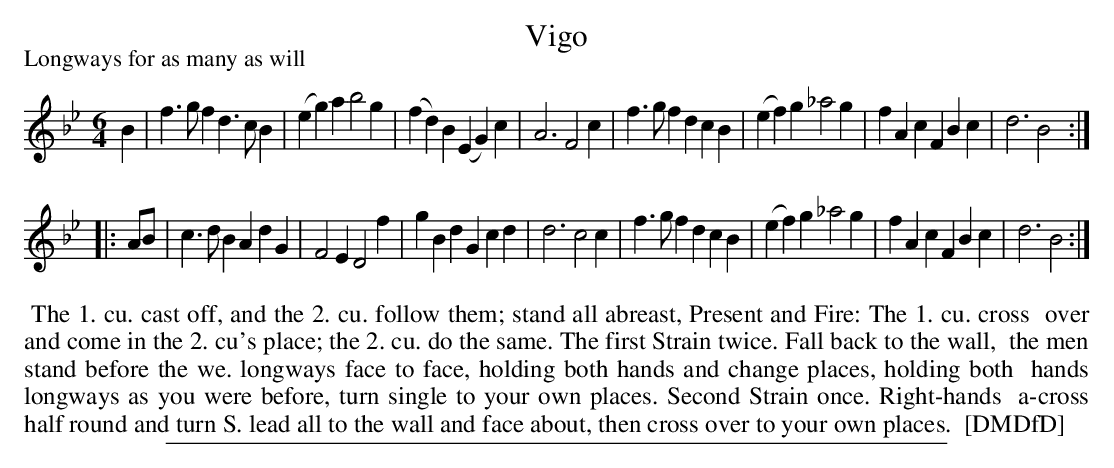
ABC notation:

X:1
T: Vigo
P: Longways for as many as will
M: 6/4
L: 1/4
K: Bb
B |\
f>gf d>cB | (eg)a b2g | (fd)B (EG)c | A3 F2c |\
f>gf dcB | (ef)g _a2g | fAc FBc | d3 B2 :|
|: A/B/ |\
c>dB AdG | F2E D2f | gBd Gcd | d3 c2c |\
f>gf dcB | (ef)g _a2g | fAc FBc | d3 B2 :|
